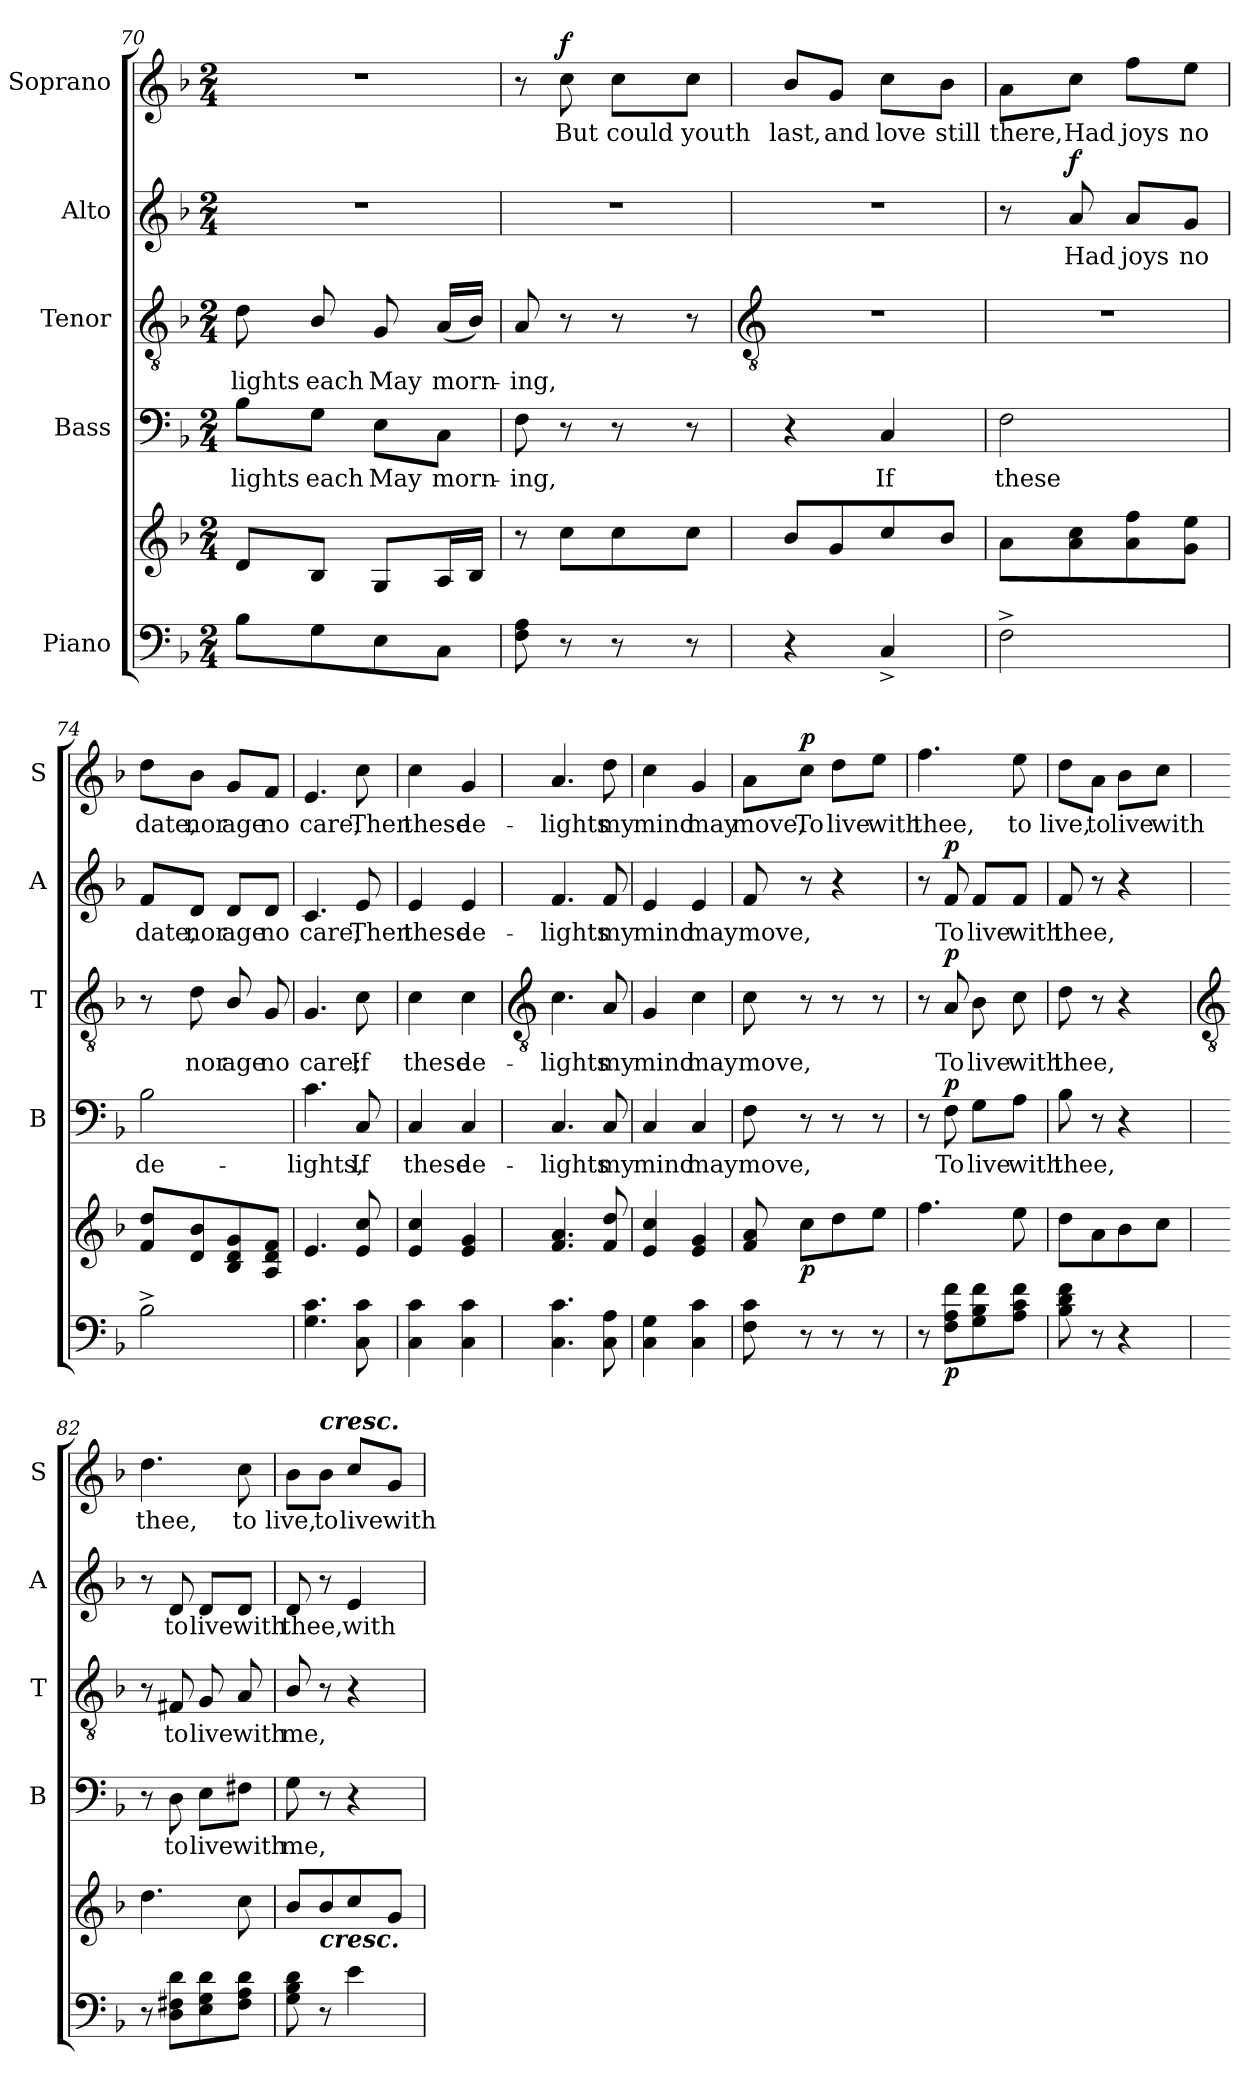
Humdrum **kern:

**kern	**kern	**dynam	**kern	**text	**dynam	**kern	**text	**dynam	**kern	**text	**dynam	**kern	**text	**dynam
*part5	*part5	*part5	*part4	*part4	*part4	*part3	*part3	*part3	*part2	*part2	*part2	*part1	*part1	*part1
*staff6	*staff5	*staff5/6	*staff4	*staff4	*staff4	*staff3	*staff3	*staff3	*staff2	*staff2	*staff2	*staff1	*staff1	*staff1
*I"Piano	*	*	*I"Bass	*	*	*I"Tenor	*	*	*I"Alto	*	*	*I"Soprano	*	*
*	*	*	*I'B	*	*	*I'T	*	*	*I'A	*	*	*I'S	*	*
*clefF4	*clefG2	*	*clefF4	*	*	*clefGv2	*	*	*clefG2	*	*	*clefG2	*	*
*k[b-]	*k[b-]	*	*k[b-]	*	*	*k[b-]	*	*	*k[b-]	*	*	*k[b-]	*	*
*F:	*F:	*	*F:	*	*	*F:	*	*	*F:	*	*	*F:	*	*
*M2/4	*M2/4	*	*M2/4	*	*	*M2/4	*	*	*M2/4	*	*	*M2/4	*	*
=70	=70	=70	=70	=70	=70	=70	=70	=70	=70	=70	=70	=70	=70	=70
!	!	!	!	!LO:LY:b	!	!	!LO:LY:b	!	!LO:N:vis=1	!	!	!LO:N:vis=1	!	!
8B-L	8dL	.	8B-\L	-lights	.	8d	-lights	.	2r	.	.	2r	.	.
!	!	!	!	!LO:LY:b	!	!	!LO:LY:b	!	!	!	!	!	!	!
8G	8B-/J	.	8G\J	each	.	8B-/	each	.	.	.	.	.	.	.
!	!	!	!	!LO:LY:b	!	!	!LO:LY:b	!	!	!	!	!	!	!
8E	8GL	.	8E\L	May	.	8G	May	.	.	.	.	.	.	.
!	!	!	!	!LO:LY:b	!	!	!LO:LY:b	!	!	!	!	!	!	!
8CJ	16AL	.	8C\J	morn-	.	(<16ALL	morn-	.	.	.	.	.	.	.
.	16B-JJ	.	.	.	.	16B-JJ)	.	.	.	.	.	.	.	.
=71	=71	=71	=71	=71	=71	=71	=71	=71	=71	=71	=71	=71	=71	=71
!	!	!	!	!LO:LY:b	!	!	!LO:LY:b	!	!LO:N:vis=1	!	!	!	!	!
8F 8A	8r	.	8F	-ing,	.	8A	ing,	.	2r	.	.	8r	.	.
!	!	!	!	!	!	!	!	!	!	!	!	!	!LO:LY:b	!LO:DY:b
8r	8ccL	.	8r	.	.	8r	.	.	.	.	.	8cc	But	f
!	!	!	!	!	!	!	!	!	!	!	!	!	!LO:LY:b	!
8r	8cc	.	8r	.	.	8r	.	.	.	.	.	8cc\L	could	.
!	!	!	!	!	!	!	!	!	!	!	!	!	!LO:LY:b	!
8r	8ccJ	.	8r	.	.	8r	.	.	.	.	.	8cc\J	youth	.
!!LO:LB:g=z
=72	=72	=72	=72	=72	=72	=72	=72	=72	=72	=72	=72	=72	=72	=72
*	*	*	*	*	*	*clefGv2	*	*	*	*	*	*	*	*
!	!	!	!	!	!	!LO:N:vis=1	!	!	!LO:N:vis=1	!	!	!	!LO:LY:b	!
4r	8b-/L	.	4r	.	.	2r	.	.	2r	.	.	8b-/L	last,	.
!	!	!	!	!	!	!	!	!	!	!	!	!	!LO:LY:b	!
.	8g	.	.	.	.	.	.	.	.	.	.	8g/J	and	.
!	!	!	!	!LO:LY:b	!	!	!	!	!	!	!	!	!LO:LY:b	!
4C^	8cc	.	4C	If	.	.	.	.	.	.	.	8cc\L	love	.
!	!	!	!	!	!	!	!	!	!	!	!	!	!LO:LY:b	!
.	8b-J	.	.	.	.	.	.	.	.	.	.	8b-\J	still	.
=73	=73	=73	=73	=73	=73	=73	=73	=73	=73	=73	=73	=73	=73	=73
!	!	!	!	!LO:LY:b	!	!LO:N:vis=1	!	!	!	!	!	!	!LO:LY:b	!
2F^	8aL	.	2F	these	.	2r	.	.	8r	.	.	8a\L	there,	.
!	!	!	!	!	!	!	!	!	!	!LO:LY:b	!LO:DY:b	!	!LO:LY:b	!
.	8a 8cc	.	.	.	.	.	.	.	8a	Had	f	8cc\J	Had	.
!	!	!	!	!	!	!	!	!	!	!LO:LY:b	!	!	!LO:LY:b	!
.	8a 8ff	.	.	.	.	.	.	.	8a/L	joys	.	8ff\L	joys	.
!	!	!	!	!	!	!	!	!	!	!LO:LY:b	!	!	!LO:LY:b	!
.	8g 8eeJ	.	.	.	.	.	.	.	8g/J	no	.	8ee\J	no	.
=74	=74	=74	=74	=74	=74	=74	=74	=74	=74	=74	=74	=74	=74	=74
!	!	!	!	!LO:LY:b	!	!	!	!	!	!LO:LY:b	!	!	!LO:LY:b	!
2B-^	8f 8ddL	.	2B-	de-	.	8r	.	.	8f/L	date,	.	8dd\L	date,	.
!	!	!	!	!	!	!	!LO:LY:b	!	!	!LO:LY:b	!	!	!LO:LY:b	!
.	8d/ 8b-/	.	.	.	.	8d	nor	.	8d/J	nor	.	8b-\J	nor	.
!	!	!	!	!	!	!	!LO:LY:b	!	!	!LO:LY:b	!	!	!LO:LY:b	!
.	8B- 8d 8g	.	.	.	.	8B-/	age	.	8d/L	age	.	8g/L	age	.
!	!	!	!	!	!	!	!LO:LY:b	!	!	!LO:LY:b	!	!	!LO:LY:b	!
.	8A 8d 8fJ	.	.	.	.	8G	no	.	8d/J	no	.	8f/J	no	.
=75	=75	=75	=75	=75	=75	=75	=75	=75	=75	=75	=75	=75	=75	=75
!	!	!	!	!LO:LY:b	!	!	!LO:LY:b	!	!	!LO:LY:b	!	!	!LO:LY:b	!
4.G 4.c	4.e	.	4.c	-lights,	.	4.G	care;	.	4.c	care;	.	4.e	care;	.
!	!	!	!	!LO:LY:b	!	!	!LO:LY:b	!	!	!LO:LY:b	!	!	!LO:LY:b	!
8C 8c	8e 8cc	.	8C	If	.	8c	If	.	8e	Then	.	8cc	Then	.
=76	=76	=76	=76	=76	=76	=76	=76	=76	=76	=76	=76	=76	=76	=76
!	!	!	!	!LO:LY:b	!	!	!LO:LY:b	!	!	!LO:LY:b	!	!	!LO:LY:b	!
4C 4c	4e 4cc	.	4C	these	.	4c	these	.	4e	these	.	4cc	these	.
!	!	!	!	!LO:LY:b	!	!	!LO:LY:b	!	!	!LO:LY:b	!	!	!LO:LY:b	!
4C 4c	4e 4g	.	4C	de-	.	4c	de-	.	4e	de-	.	4g	de-	.
!!LO:LB:g=z
=77	=77	=77	=77	=77	=77	=77	=77	=77	=77	=77	=77	=77	=77	=77
*	*	*	*	*	*	*clefGv2	*	*	*	*	*	*	*	*
!	!	!	!	!LO:LY:b	!	!	!LO:LY:b	!	!	!LO:LY:b	!	!	!LO:LY:b	!
4.C 4.c	4.f 4.a	.	4.C	-lights	.	4.c	-lights	.	4.f	-lights	.	4.a	-lights	.
!	!	!	!	!LO:LY:b	!	!	!LO:LY:b	!	!	!LO:LY:b	!	!	!LO:LY:b	!
8C 8A	8f 8dd	.	8C	my	.	8A	my	.	8f	my	.	8dd	my	.
=78	=78	=78	=78	=78	=78	=78	=78	=78	=78	=78	=78	=78	=78	=78
!	!	!	!	!LO:LY:b	!	!	!LO:LY:b	!	!	!LO:LY:b	!	!	!LO:LY:b	!
4C 4G	4e 4cc	.	4C	mind	.	4G	mind	.	4e	mind	.	4cc	mind	.
!	!	!	!	!LO:LY:b	!	!	!LO:LY:b	!	!	!LO:LY:b	!	!	!LO:LY:b	!
4C 4c	4e 4g	.	4C	may	.	4c	may	.	4e	may	.	4g	may	.
=79	=79	=79	=79	=79	=79	=79	=79	=79	=79	=79	=79	=79	=79	=79
!	!	!	!	!LO:LY:b	!	!	!LO:LY:b	!	!	!LO:LY:b	!	!	!LO:LY:b	!
8F 8c	8f 8a	.	8F	move,	.	8c	move,	.	8f	move,	.	8a\L	move,	.
!	!	!LO:DY:b	!	!	!	!	!	!	!	!	!	!	!LO:LY:b	!LO:DY:b
8r	8ccL	p	8r	.	.	8r	.	.	8r	.	.	8cc\J	To	p
!	!	!	!	!	!	!	!	!	!	!	!	!	!LO:LY:b	!
8r	8dd	.	8r	.	.	8r	.	.	4r	.	.	8dd\L	live	.
!	!	!	!	!	!	!	!	!	!	!	!	!	!LO:LY:b	!
8r	8eeJ	.	8r	.	.	8r	.	.	.	.	.	8ee\J	with	.
=80	=80	=80	=80	=80	=80	=80	=80	=80	=80	=80	=80	=80	=80	=80
!	!	!	!	!	!	!	!	!	!	!	!	!	!LO:LY:b	!
8r	4.ff	.	8r	.	.	8r	.	.	8r	.	.	4.ff	thee,	.
!	!	!LO:DY:b=2	!	!LO:LY:b	!LO:DY:b	!	!LO:LY:b	!LO:DY:b	!	!LO:LY:b	!LO:DY:b	!	!	!
8F 8A 8fL	.	p	8F	To	p	8A	To	p	8f	To	p	.	.	.
!	!	!	!	!LO:LY:b	!	!	!LO:LY:b	!	!	!LO:LY:b	!	!	!	!
8G 8B- 8f	.	.	8G\L	live	.	8B-	live	.	8f/L	live	.	.	.	.
!	!	!	!	!LO:LY:b	!	!	!LO:LY:b	!	!	!LO:LY:b	!	!	!LO:LY:b	!
8A 8c 8fJ	8ee	.	8A\J	with	.	8c	with	.	8f/J	with	.	8ee	to	.
=81	=81	=81	=81	=81	=81	=81	=81	=81	=81	=81	=81	=81	=81	=81
!	!	!	!	!LO:LY:b	!	!	!LO:LY:b	!	!	!LO:LY:b	!	!	!LO:LY:b	!
8B- 8d 8f	8ddL	.	8B-	thee,	.	8d	thee,	.	8f	thee,	.	8dd\L	live,	.
!	!	!	!	!	!	!	!	!	!	!	!	!	!LO:LY:b	!
8r	8a	.	8r	.	.	8r	.	.	8r	.	.	8a\J	to	.
!	!	!	!	!	!	!	!	!	!	!	!	!	!LO:LY:b	!
4r	8b-	.	4r	.	.	4r	.	.	4r	.	.	8b-\L	live	.
!	!	!	!	!	!	!	!	!	!	!	!	!	!LO:LY:b	!
.	8ccJ	.	.	.	.	.	.	.	.	.	.	8cc\J	with	.
!!LO:LB:g=z
=82	=82	=82	=82	=82	=82	=82	=82	=82	=82	=82	=82	=82	=82	=82
*	*	*	*	*	*	*clefGv2	*	*	*	*	*	*	*	*
!	!	!	!	!	!	!	!	!	!	!	!	!	!LO:LY:b	!
8r	4.dd	.	8r	.	.	8r	.	.	8r	.	.	4.dd	thee,	.
!	!	!	!	!LO:LY:b	!	!	!LO:LY:b	!	!	!LO:LY:b	!	!	!	!
8D 8F#X 8dL	.	.	8D	to	.	8F#X	to	.	8d	to	.	.	.	.
!	!	!	!	!LO:LY:b	!	!	!LO:LY:b	!	!	!LO:LY:b	!	!	!	!
8E 8G 8d	.	.	8E\L	live	.	8G	live	.	8d/L	live	.	.	.	.
!	!	!	!	!LO:LY:b	!	!	!LO:LY:b	!	!	!LO:LY:b	!	!	!LO:LY:b	!
8F# 8A 8dJ	8cc	.	8F#X\J	with	.	8A	with	.	8d/J	with	.	8cc	to	.
=83	=83	=83	=83	=83	=83	=83	=83	=83	=83	=83	=83	=83	=83	=83
!	!	!	!	!LO:LY:b	!	!	!LO:LY:b	!	!	!LO:LY:b	!	!	!LO:LY:b	!
8G 8B- 8d	8b-L	.	8G	me,	.	8B-/	me,	.	8d	thee,	.	8b-\L	live,	.
!	!	!	!	!	!	!	!	!	!	!	!	!LO:TX:a:Bi:t=cresc.	!	!
!	!LO:TX:b:Bi:t=cresc.	!	!	!	!	!	!	!	!	!	!	!	!	!
!	!	!	!	!	!	!	!	!	!	!	!	!	!LO:LY:b	!
8r	8b-	.	8r	.	.	8r	.	.	8r	.	.	8b-\J	to	.
!	!	!	!	!	!	!	!	!	!	!LO:LY:b	!	!	!LO:LY:b	!
4e	8cc	.	4r	.	.	4r	.	.	4e	with	.	8cc/L	live	.
!	!	!	!	!	!	!	!	!	!	!	!	!	!LO:LY:b	!
.	8gJ	.	.	.	.	.	.	.	.	.	.	8g/J	with	.
=	=	=	=	=	=	=	=	=	=	=	=	=	=	=
*-	*-	*-	*-	*-	*-	*-	*-	*-	*-	*-	*-	*-	*-	*-
